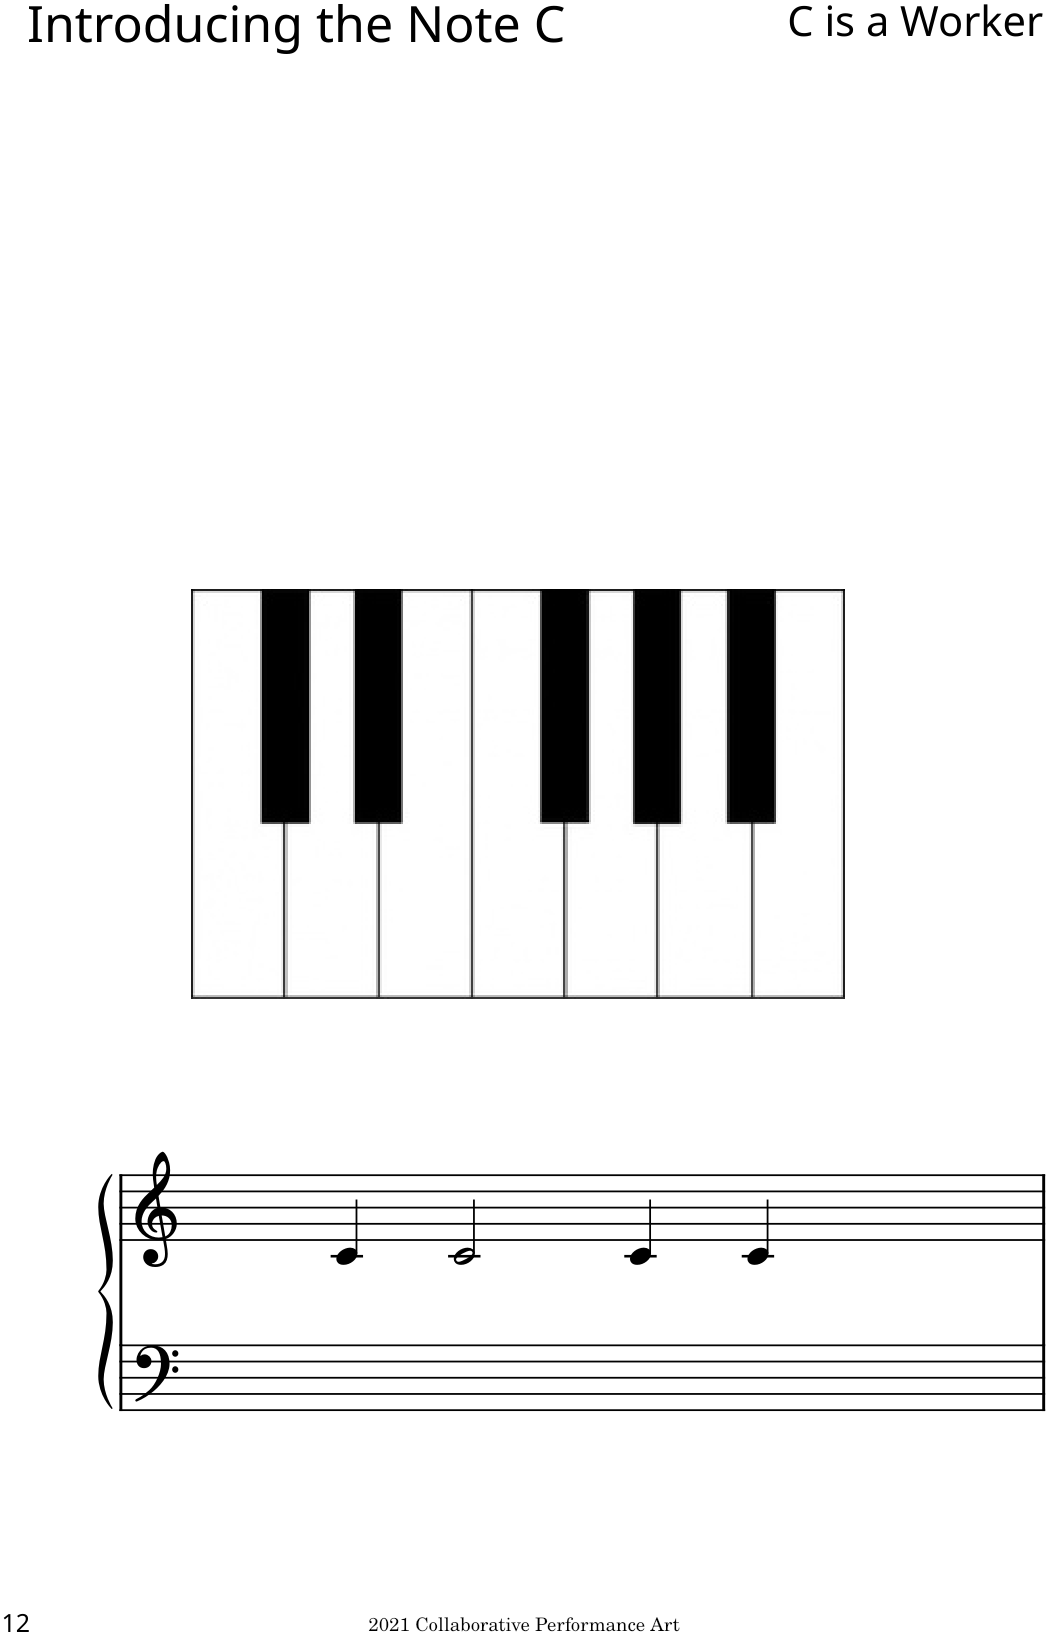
**kern	**kern	**kern	**kern
*part2	*part2	*part1	*part1
*staff4	*staff3	*staff2	*staff1
*I"Piano	*	*I"Piano	*
*I'Pno	*	*I'Pno	*
!!LO:PB:g=z
*clefF4	*clefG2	*clefF4	*clefG2
*k[]	*k[]	*k[]	*k[]
*M8/4	*M8/4	*M8/4	*M8/4
=5	=5	=5	=5
0ryy	4ryy	0r	0r
.	4c/	.	.
.	2c/	.	.
.	4c/	.	.
.	4c/	.	.
.	2ryy	.	.
=	=	=	=
*-	*-	*-	*-
